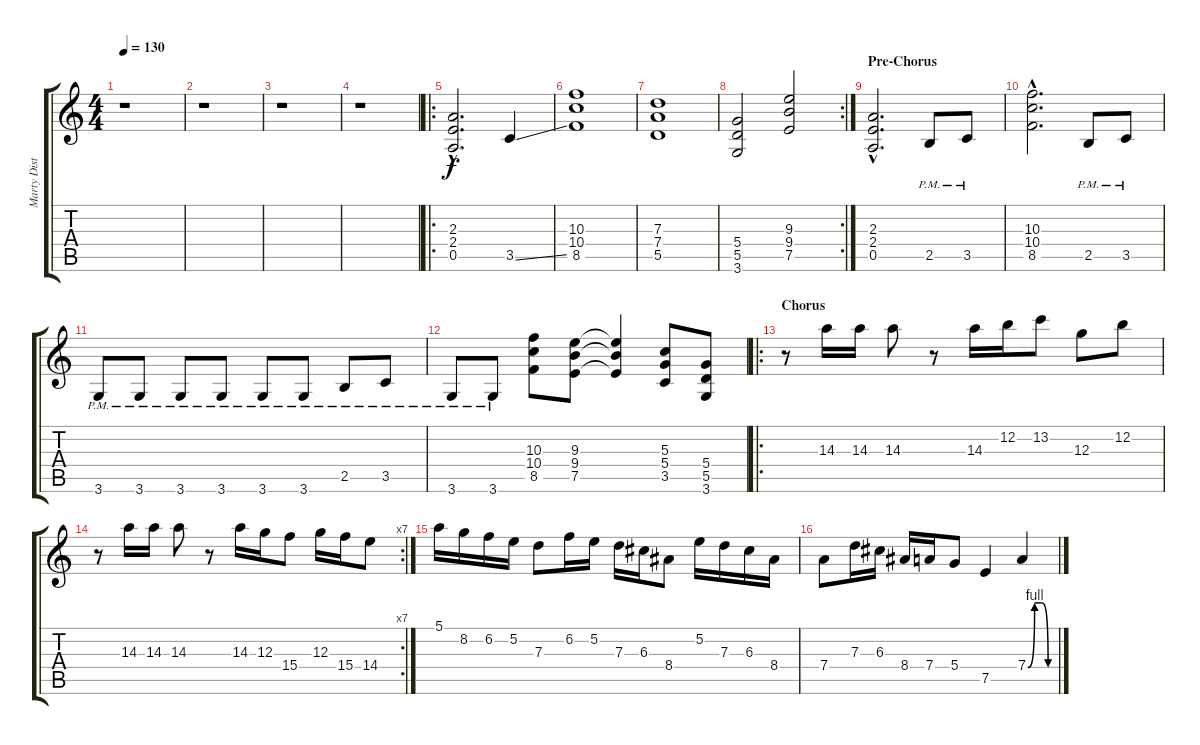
\track ("Marty Distorsion" "Marty Dist") {instrument distortionguitar}
\staff {score tabs}
\tuning (E4 B3 G3 D3 A2 E2) {hide}
\ts (4 4)
\tempo 130
\clef g2
\ks c
r.1{dy f} |
r.1 |
r.1 |
r.1 |
\ro
(2.3{hac} 2.4{hac} 0.5{hac}).2{d} 3.5{ss}.4 |
(10.3 10.4 8.5).1 |
(7.3 7.4 5.5).1 |
\rc 2
(5.4 5.5 3.6).2 (9.3 9.4 7.5).2 |
\section ("" "Pre-Chorus")
(2.3{hac} 2.4{hac} 0.5{hac}).2{d} 2.5{pm}.8 3.5{pm}.8 |
(10.3{hac} 10.4{hac} 8.5{hac}).2{d} 2.5{pm}.8 3.5{pm}.8 |
3.6{pm}.8 3.6{pm}.8 3.6{pm}.8 3.6{pm}.8 3.6{pm}.8 3.6{pm}.8 2.5{pm}.8 3.5{pm}.8 |
3.6{pm}.8 3.6{pm}.8 (10.3 10.4 8.5).8 (9.3 9.4 7.5).8 (9.3{t} 9.4{t} 7.5{t}).4 (5.3 5.4 3.5).8 (5.4 5.5 3.6).8 |
\ro
\section ("" "Chorus")
r.8 14.3.16 14.3.16 14.3.8 r.8 14.3.16 12.2.16 13.2.8 12.3.8 12.2.8 |
\rc 7
r.8 14.3.16 14.3.16 14.3.8 r.8 14.3.16 12.3.16 15.4.8 12.3.16 15.4.16 14.4.8 |
5.1.16 8.2.16 6.2.16 5.2.16 7.3.8 6.2.16 5.2.16 7.3.16 6.3.16 8.4.8 5.2.16 7.3.16 6.3.16 8.4.16 |
7.4.8 7.3.16 6.3.16 8.4.16 7.4.16 5.4.8 7.5.4 7.4{be (custom 0 0 15 4 30 4 45 0 60 0)}.4
